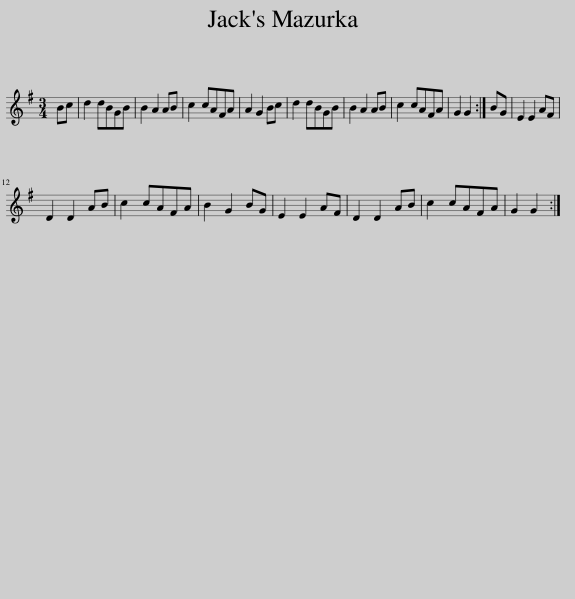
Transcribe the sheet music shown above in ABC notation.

X:1
L:1/8
M:3/4
I:linebreak $
K:G
V:1 treble
V:1
 Bc | d2 dBGB | B2 A2 AB | c2 cAFA | A2 G2 Bc | %5
 d2 dBGB | B2 A2 AB | c2 cAFA | G2 G2 :| BG | %10
 E2 E2 AF |$ D2 D2 AB | c2 cAFA | B2 G2 BG | E2 E2 AF | %15
 D2 D2 AB | c2 cAFA | G2 G2 :| %18
